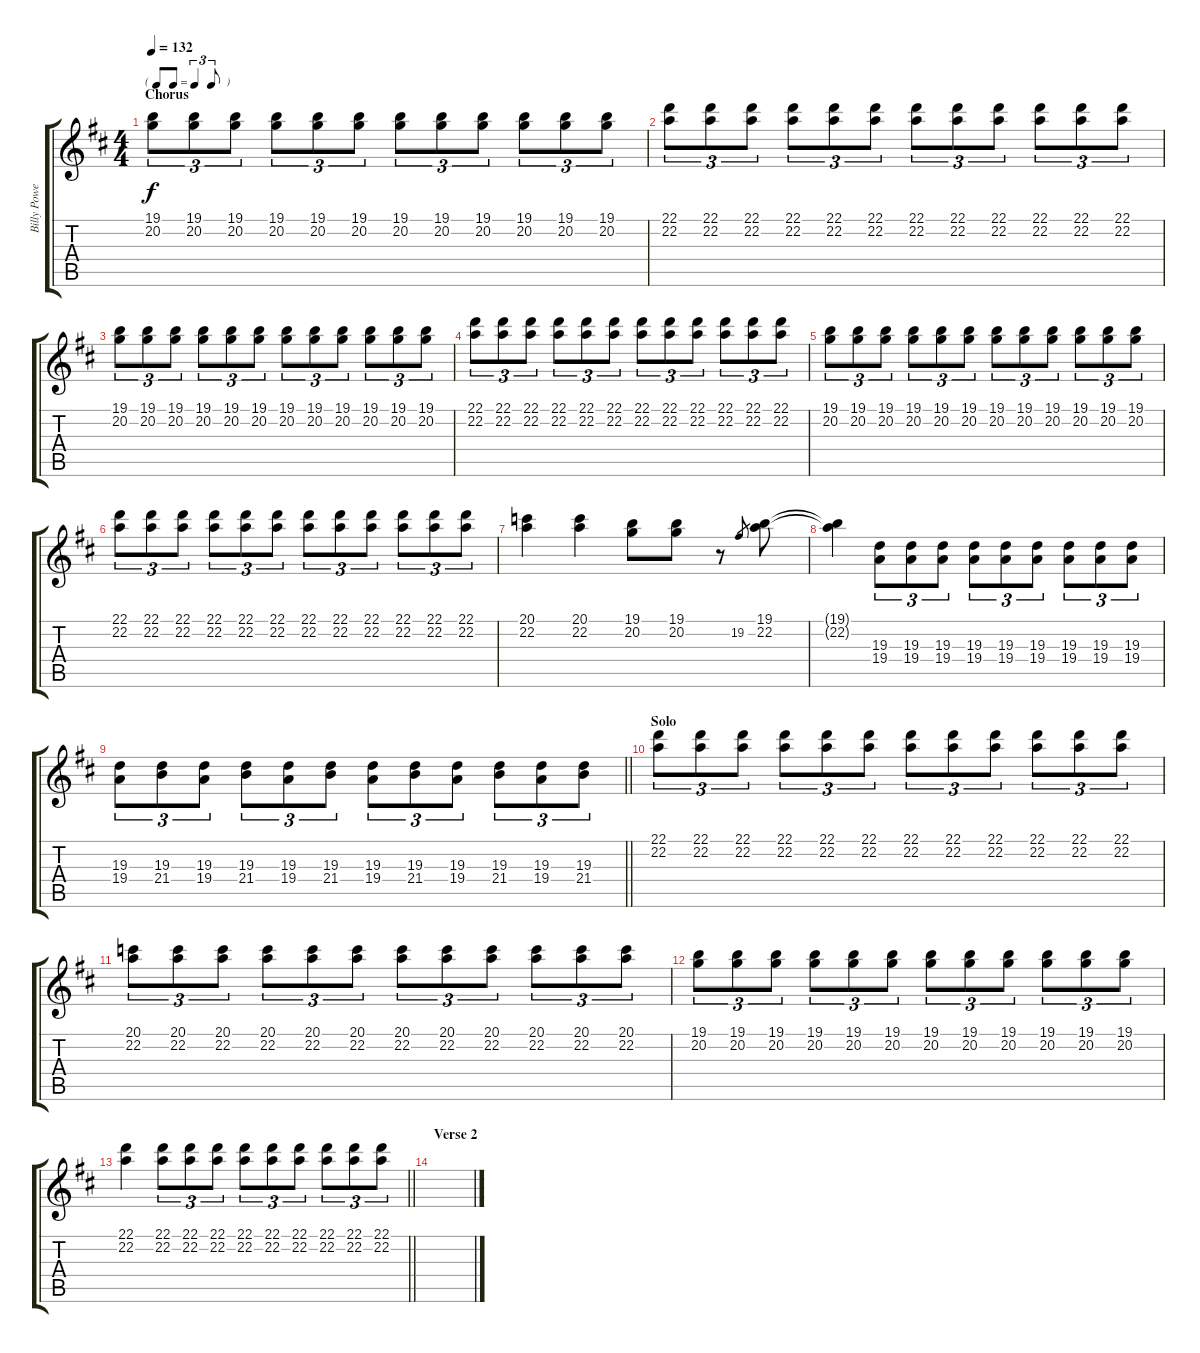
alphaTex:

\track ("Billy Powell - Piano (RH)" "Billy Powe") {instrument acousticgrandpiano}
\staff {score tabs}
\tuning (E4 B3 G3 D3 A2 E2) {hide}
\ts (4 4)
\tf triplet8th
\section ("" "Chorus")
\tempo 132
\clef g2
\ks d
(19.1 20.2).8{tu (3 2) dy f} (19.1 20.2).8{tu (3 2)} (19.1 20.2).8{tu (3 2)} (19.1 20.2).8{tu (3 2)} (19.1 20.2).8{tu (3 2)} (19.1 20.2).8{tu (3 2)} (19.1 20.2).8{tu (3 2)} (19.1 20.2).8{tu (3 2)} (19.1 20.2).8{tu (3 2)} (19.1 20.2).8{tu (3 2)} (19.1 20.2).8{tu (3 2)} (19.1 20.2).8{tu (3 2)} |
(22.1 22.2).8{tu (3 2)} (22.1 22.2).8{tu (3 2)} (22.1 22.2).8{tu (3 2)} (22.1 22.2).8{tu (3 2)} (22.1 22.2).8{tu (3 2)} (22.1 22.2).8{tu (3 2)} (22.1 22.2).8{tu (3 2)} (22.1 22.2).8{tu (3 2)} (22.1 22.2).8{tu (3 2)} (22.1 22.2).8{tu (3 2)} (22.1 22.2).8{tu (3 2)} (22.1 22.2).8{tu (3 2)} |
(19.1 20.2).8{tu (3 2)} (19.1 20.2).8{tu (3 2)} (19.1 20.2).8{tu (3 2)} (19.1 20.2).8{tu (3 2)} (19.1 20.2).8{tu (3 2)} (19.1 20.2).8{tu (3 2)} (19.1 20.2).8{tu (3 2)} (19.1 20.2).8{tu (3 2)} (19.1 20.2).8{tu (3 2)} (19.1 20.2).8{tu (3 2)} (19.1 20.2).8{tu (3 2)} (19.1 20.2).8{tu (3 2)} |
(22.1 22.2).8{tu (3 2)} (22.1 22.2).8{tu (3 2)} (22.1 22.2).8{tu (3 2)} (22.1 22.2).8{tu (3 2)} (22.1 22.2).8{tu (3 2)} (22.1 22.2).8{tu (3 2)} (22.1 22.2).8{tu (3 2)} (22.1 22.2).8{tu (3 2)} (22.1 22.2).8{tu (3 2)} (22.1 22.2).8{tu (3 2)} (22.1 22.2).8{tu (3 2)} (22.1 22.2).8{tu (3 2)} |
(19.1 20.2).8{tu (3 2)} (19.1 20.2).8{tu (3 2)} (19.1 20.2).8{tu (3 2)} (19.1 20.2).8{tu (3 2)} (19.1 20.2).8{tu (3 2)} (19.1 20.2).8{tu (3 2)} (19.1 20.2).8{tu (3 2)} (19.1 20.2).8{tu (3 2)} (19.1 20.2).8{tu (3 2)} (19.1 20.2).8{tu (3 2)} (19.1 20.2).8{tu (3 2)} (19.1 20.2).8{tu (3 2)} |
(22.1 22.2).8{tu (3 2)} (22.1 22.2).8{tu (3 2)} (22.1 22.2).8{tu (3 2)} (22.1 22.2).8{tu (3 2)} (22.1 22.2).8{tu (3 2)} (22.1 22.2).8{tu (3 2)} (22.1 22.2).8{tu (3 2)} (22.1 22.2).8{tu (3 2)} (22.1 22.2).8{tu (3 2)} (22.1 22.2).8{tu (3 2)} (22.1 22.2).8{tu (3 2)} (22.1 22.2).8{tu (3 2)} |
(20.1 22.2).4 (20.1 22.2).4 (19.1 20.2).8 (19.1 20.2).8 r.8 19.2.8{gr} (19.1 22.2).8 |
(19.1{t} 22.2{t}).4 (19.3 19.4).8{tu (3 2)} (19.3 19.4).8{tu (3 2)} (19.3 19.4).8{tu (3 2)} (19.3 19.4).8{tu (3 2)} (19.3 19.4).8{tu (3 2)} (19.3 19.4).8{tu (3 2)} (19.3 19.4).8{tu (3 2)} (19.3 19.4).8{tu (3 2)} (19.3 19.4).8{tu (3 2)} |
\barLineRight lightlight
(19.3 19.4).8{tu (3 2)} (19.3 21.4).8{tu (3 2)} (19.3 19.4).8{tu (3 2)} (19.3 21.4).8{tu (3 2)} (19.3 19.4).8{tu (3 2)} (19.3 21.4).8{tu (3 2)} (19.3 19.4).8{tu (3 2)} (19.3 21.4).8{tu (3 2)} (19.3 19.4).8{tu (3 2)} (19.3 21.4).8{tu (3 2)} (19.3 19.4).8{tu (3 2)} (19.3 21.4).8{tu (3 2)} |
\section ("" "Solo")
(22.1 22.2).8{tu (3 2)} (22.1 22.2).8{tu (3 2)} (22.1 22.2).8{tu (3 2)} (22.1 22.2).8{tu (3 2)} (22.1 22.2).8{tu (3 2)} (22.1 22.2).8{tu (3 2)} (22.1 22.2).8{tu (3 2)} (22.1 22.2).8{tu (3 2)} (22.1 22.2).8{tu (3 2)} (22.1 22.2).8{tu (3 2)} (22.1 22.2).8{tu (3 2)} (22.1 22.2).8{tu (3 2)} |
(20.1 22.2).8{tu (3 2)} (20.1 22.2).8{tu (3 2)} (20.1 22.2).8{tu (3 2)} (20.1 22.2).8{tu (3 2)} (20.1 22.2).8{tu (3 2)} (20.1 22.2).8{tu (3 2)} (20.1 22.2).8{tu (3 2)} (20.1 22.2).8{tu (3 2)} (20.1 22.2).8{tu (3 2)} (20.1 22.2).8{tu (3 2)} (20.1 22.2).8{tu (3 2)} (20.1 22.2).8{tu (3 2)} |
(19.1 20.2).8{tu (3 2)} (19.1 20.2).8{tu (3 2)} (19.1 20.2).8{tu (3 2)} (19.1 20.2).8{tu (3 2)} (19.1 20.2).8{tu (3 2)} (19.1 20.2).8{tu (3 2)} (19.1 20.2).8{tu (3 2)} (19.1 20.2).8{tu (3 2)} (19.1 20.2).8{tu (3 2)} (19.1 20.2).8{tu (3 2)} (19.1 20.2).8{tu (3 2)} (19.1 20.2).8{tu (3 2)} |
\barLineRight lightlight
(22.1 22.2).4 (22.1 22.2).8{tu (3 2)} (22.1 22.2).8{tu (3 2)} (22.1 22.2).8{tu (3 2)} (22.1 22.2).8{tu (3 2)} (22.1 22.2).8{tu (3 2)} (22.1 22.2).8{tu (3 2)} (22.1 22.2).8{tu (3 2)} (22.1 22.2).8{tu (3 2)} (22.1 22.2).8{tu (3 2)} |
\section ("" "Verse 2")
